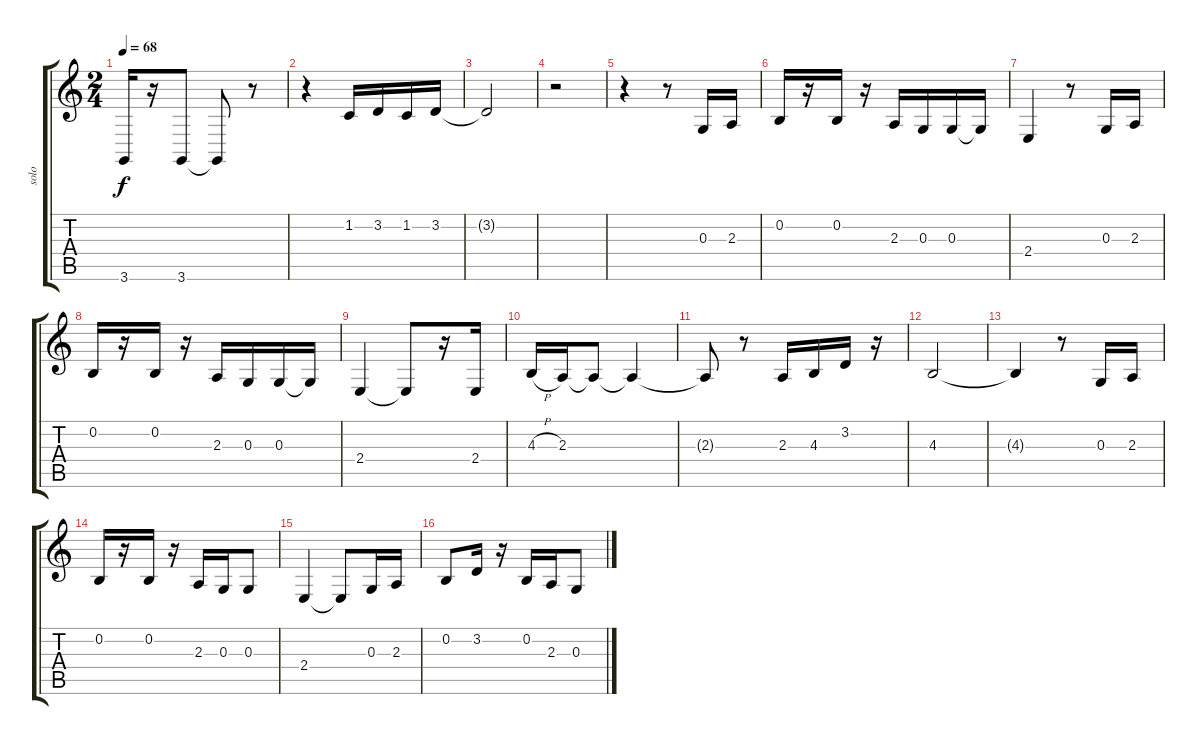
\track ("solo" "solo") {instrument baritonesax}
\staff {score tabs}
\tuning (E4 B3 G3 D3 A2 E2) {hide}
\ts (2 4)
\tempo 68
\clef g2
\ks c
3.6.16{dy f} r.16 3.6.8 3.6{t}.8 r.8 |
r.4 1.2.16{volume 13 balance 8 instrument overdrivenguitar} 3.2.16 1.2.16 3.2.16 |
3.2{t}.2 |
r.2 |
r.4 r.8 0.3.16{volume 16 instrument baritonesax} 2.3.16 |
0.2.16 r.16 0.2.16 r.16 2.3.16 0.3.16 0.3.16 0.3{t}.16 |
2.4.4 r.8 0.3.16 2.3.16 |
0.2.16 r.16 0.2.16 r.16 2.3.16 0.3.16 0.3.16 0.3{t}.16 |
2.4.4 2.4{t}.8 r.16 2.4.16 |
4.3{h}.16 2.3.16 2.3{t}.8 2.3{t}.4 |
2.3{t}.8 r.8 2.3.16 4.3.16 3.2.16 r.16 |
4.3.2 |
4.3{t}.4 r.8 0.3.16 2.3.16 |
0.2.16 r.16 0.2.16 r.16 2.3.16 0.3.16 0.3.8 |
2.4.4 2.4{t}.8 0.3.16 2.3.16 |
0.2.8 3.2.16 r.16 0.2.16 2.3.16 0.3.8
